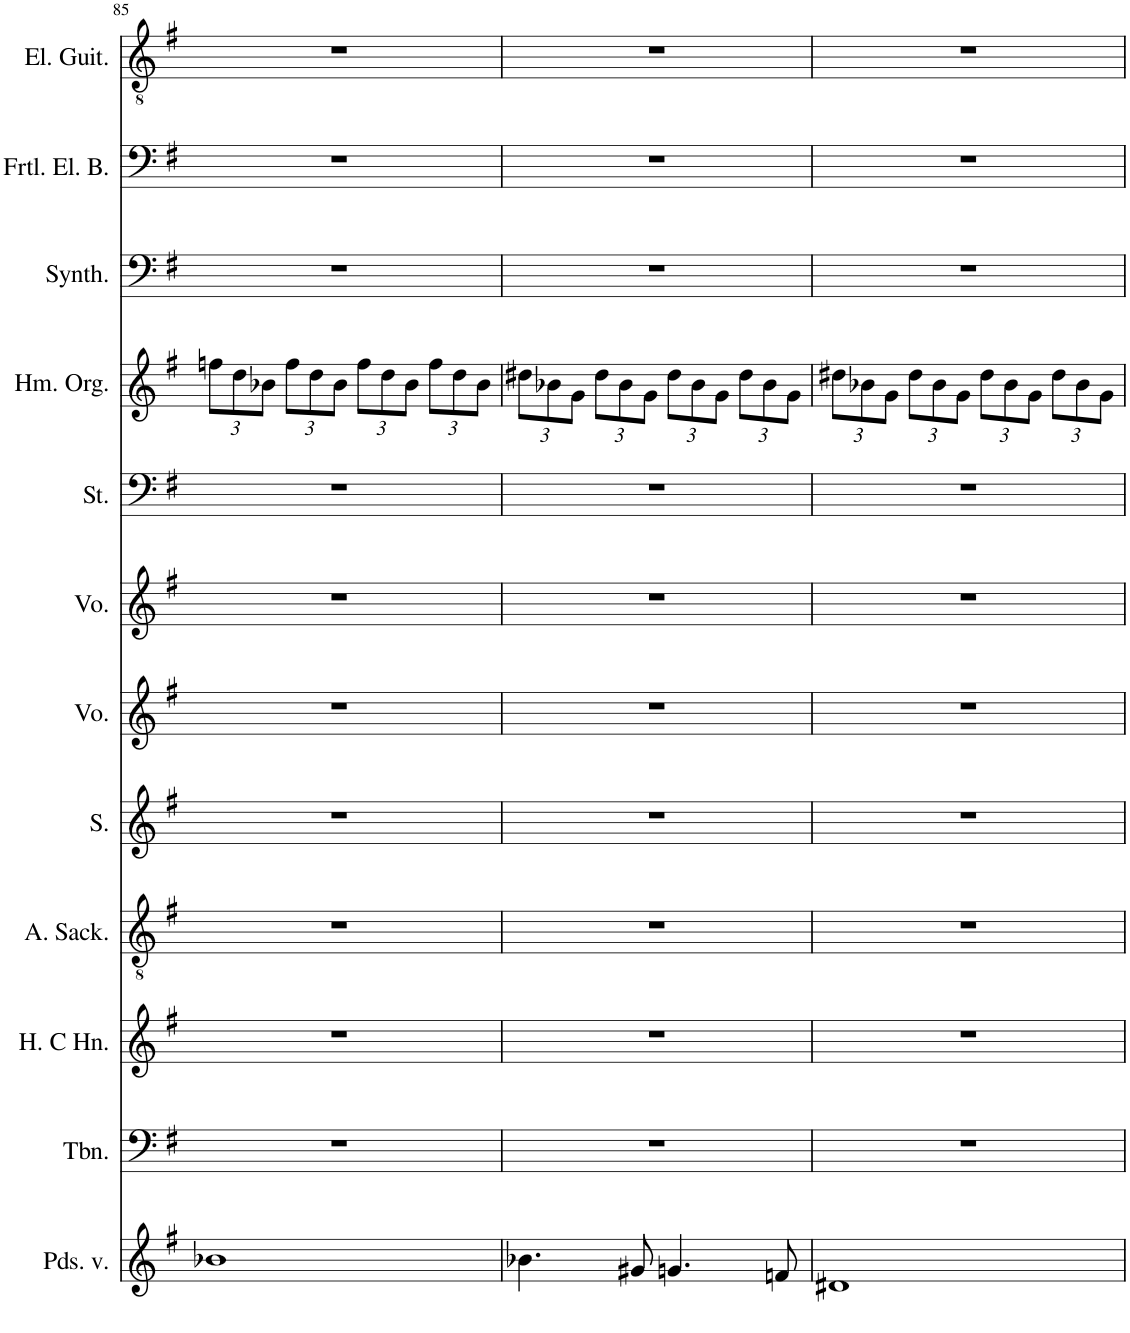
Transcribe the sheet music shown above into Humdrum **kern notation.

**kern	**kern	**kern	**kern	**kern	**kern	**kern	**kern	**kern	**kern	**kern	**kern
*part12	*part11	*part10	*part9	*part8	*part7	*part6	*part5	*part4	*part3	*part2	*part1
*staff12	*staff11	*staff10	*staff9	*staff8	*staff7	*staff6	*staff5	*staff4	*staff3	*staff2	*staff1
*I"Pardessus de viole, Violin	*I"Trombone, Brass	*I"High C Horn, Brass	*I"Alto Sackbut, Brass	*I"Soprano, Choirs	*I"Voice, Choirs	*I"Voice, Choirs	*I"Strings, Strings	*I"Hammond Organ, Organ	*I"String Synthesizer, Bass 2	*I"Fretless Electric Bass, Bass	*I"Electric Guitar, Guitar2
*I'Pds. v.	*I'Tbn.	*I'H. C Hn.	*I'A. Sack.	*I'S.	*I'Vo.	*I'Vo.	*I'St.	*I'Hm. Org.	*I'Synth.	*I'Frtl. El. B.	*I'El. Guit.
!!LO:PB:g=z
*clefG2	*clefF4	*clefG2	*clefGv2	*clefG2	*clefG2	*clefG2	*clefF4	*clefG2	*clefF4	*clefF4	*clefGv2
*	*	*Trd7c12	*	*	*	*	*	*	*	*Trd7c12	*
*k[f#]	*k[f#]	*k[f#]	*k[f#]	*k[f#]	*k[f#]	*k[f#]	*k[f#]	*k[f#]	*k[f#]	*k[f#]	*k[f#]
*M4/4	*M4/4	*M4/4	*M4/4	*M4/4	*M4/4	*M4/4	*M4/4	*M4/4	*M4/4	*M4/4	*M4/4
*	*	*	*	*	*	*	*	*Xbrackettup	*	*	*
=85	=85	=85	=85	=85	=85	=85	=85	=85	=85	=85	=85
1b-X	1r	1r	1r	1r	1r	1r	1r	12ffn\L	1r	1r	1r
.	.	.	.	.	.	.	.	12dd\	.	.	.
.	.	.	.	.	.	.	.	12b-X\J	.	.	.
.	.	.	.	.	.	.	.	12ff\L	.	.	.
.	.	.	.	.	.	.	.	12dd\	.	.	.
.	.	.	.	.	.	.	.	12b-\J	.	.	.
.	.	.	.	.	.	.	.	12ff\L	.	.	.
.	.	.	.	.	.	.	.	12dd\	.	.	.
.	.	.	.	.	.	.	.	12b-\J	.	.	.
.	.	.	.	.	.	.	.	12ff\L	.	.	.
.	.	.	.	.	.	.	.	12dd\	.	.	.
.	.	.	.	.	.	.	.	12b-\J	.	.	.
=86	=86	=86	=86	=86	=86	=86	=86	=86	=86	=86	=86
4.b-X\	1r	1r	1r	1r	1r	1r	1r	12dd#X\L	1r	1r	1r
.	.	.	.	.	.	.	.	12b-X\	.	.	.
.	.	.	.	.	.	.	.	12g\J	.	.	.
.	.	.	.	.	.	.	.	12dd#\L	.	.	.
.	.	.	.	.	.	.	.	12b-\	.	.	.
8g#X/	.	.	.	.	.	.	.	.	.	.	.
.	.	.	.	.	.	.	.	12g\J	.	.	.
4.gn/	.	.	.	.	.	.	.	12dd#\L	.	.	.
.	.	.	.	.	.	.	.	12b-\	.	.	.
.	.	.	.	.	.	.	.	12g\J	.	.	.
.	.	.	.	.	.	.	.	12dd#\L	.	.	.
.	.	.	.	.	.	.	.	12b-\	.	.	.
8fn/	.	.	.	.	.	.	.	.	.	.	.
.	.	.	.	.	.	.	.	12g\J	.	.	.
=87	=87	=87	=87	=87	=87	=87	=87	=87	=87	=87	=87
1d#X	1r	1r	1r	1r	1r	1r	1r	12dd#X\L	1r	1r	1r
.	.	.	.	.	.	.	.	12b-X\	.	.	.
.	.	.	.	.	.	.	.	12g\J	.	.	.
.	.	.	.	.	.	.	.	12dd#\L	.	.	.
.	.	.	.	.	.	.	.	12b-\	.	.	.
.	.	.	.	.	.	.	.	12g\J	.	.	.
.	.	.	.	.	.	.	.	12dd#\L	.	.	.
.	.	.	.	.	.	.	.	12b-\	.	.	.
.	.	.	.	.	.	.	.	12g\J	.	.	.
.	.	.	.	.	.	.	.	12dd#\L	.	.	.
.	.	.	.	.	.	.	.	12b-\	.	.	.
.	.	.	.	.	.	.	.	12g\J	.	.	.
=	=	=	=	=	=	=	=	=	=	=	=
*-	*-	*-	*-	*-	*-	*-	*-	*-	*-	*-	*-
